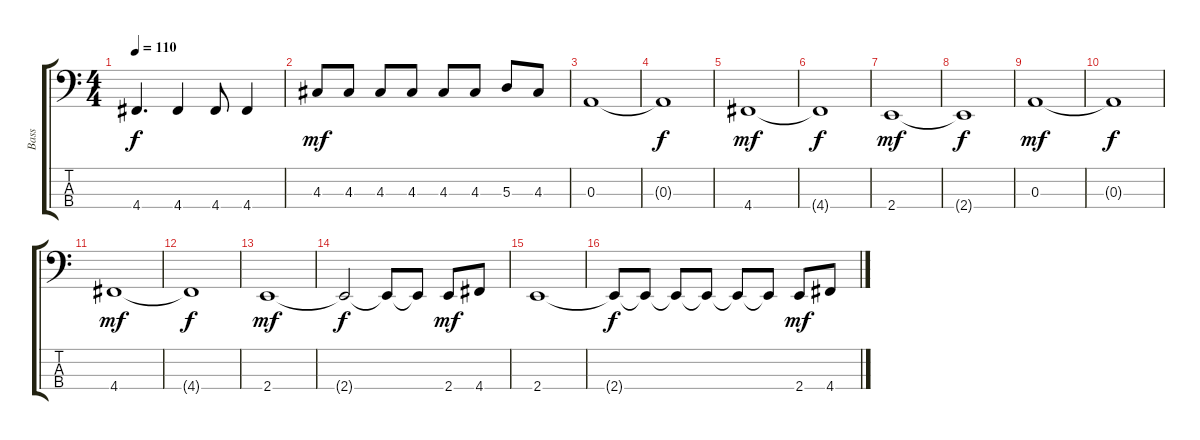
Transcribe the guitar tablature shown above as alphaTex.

\track ("Bass" "Bass") {instrument electricbassfinger}
\staff {score tabs}
\tuning (G2 D2 A1 D1) {hide}
\ts (4 4)
\tempo 110
\clef f4
\ks c
4.4.4{d dy f} 4.4.4 4.4.8 4.4.4 |
4.3.8{dy mf} 4.3.8 4.3.8 4.3.8 4.3.8 4.3.8 5.3.8 4.3.8 |
0.3.1 |
0.3{t}.1{dy f} |
4.4.1{dy mf} |
4.4{t}.1{dy f} |
2.4.1{dy mf} |
2.4{t}.1{dy f} |
0.3.1{dy mf} |
0.3{t}.1{dy f} |
4.4.1{dy mf} |
4.4{t}.1{dy f} |
2.4.1{dy mf} |
2.4{t}.2{dy f} 2.4{t}.8 2.4{t}.8 2.4.8{dy mf} 4.4.8 |
2.4.1 |
2.4{t}.8{dy f} 2.4{t}.8 2.4{t}.8 2.4{t}.8 2.4{t}.8 2.4{t}.8 2.4.8{dy mf} 4.4.8
